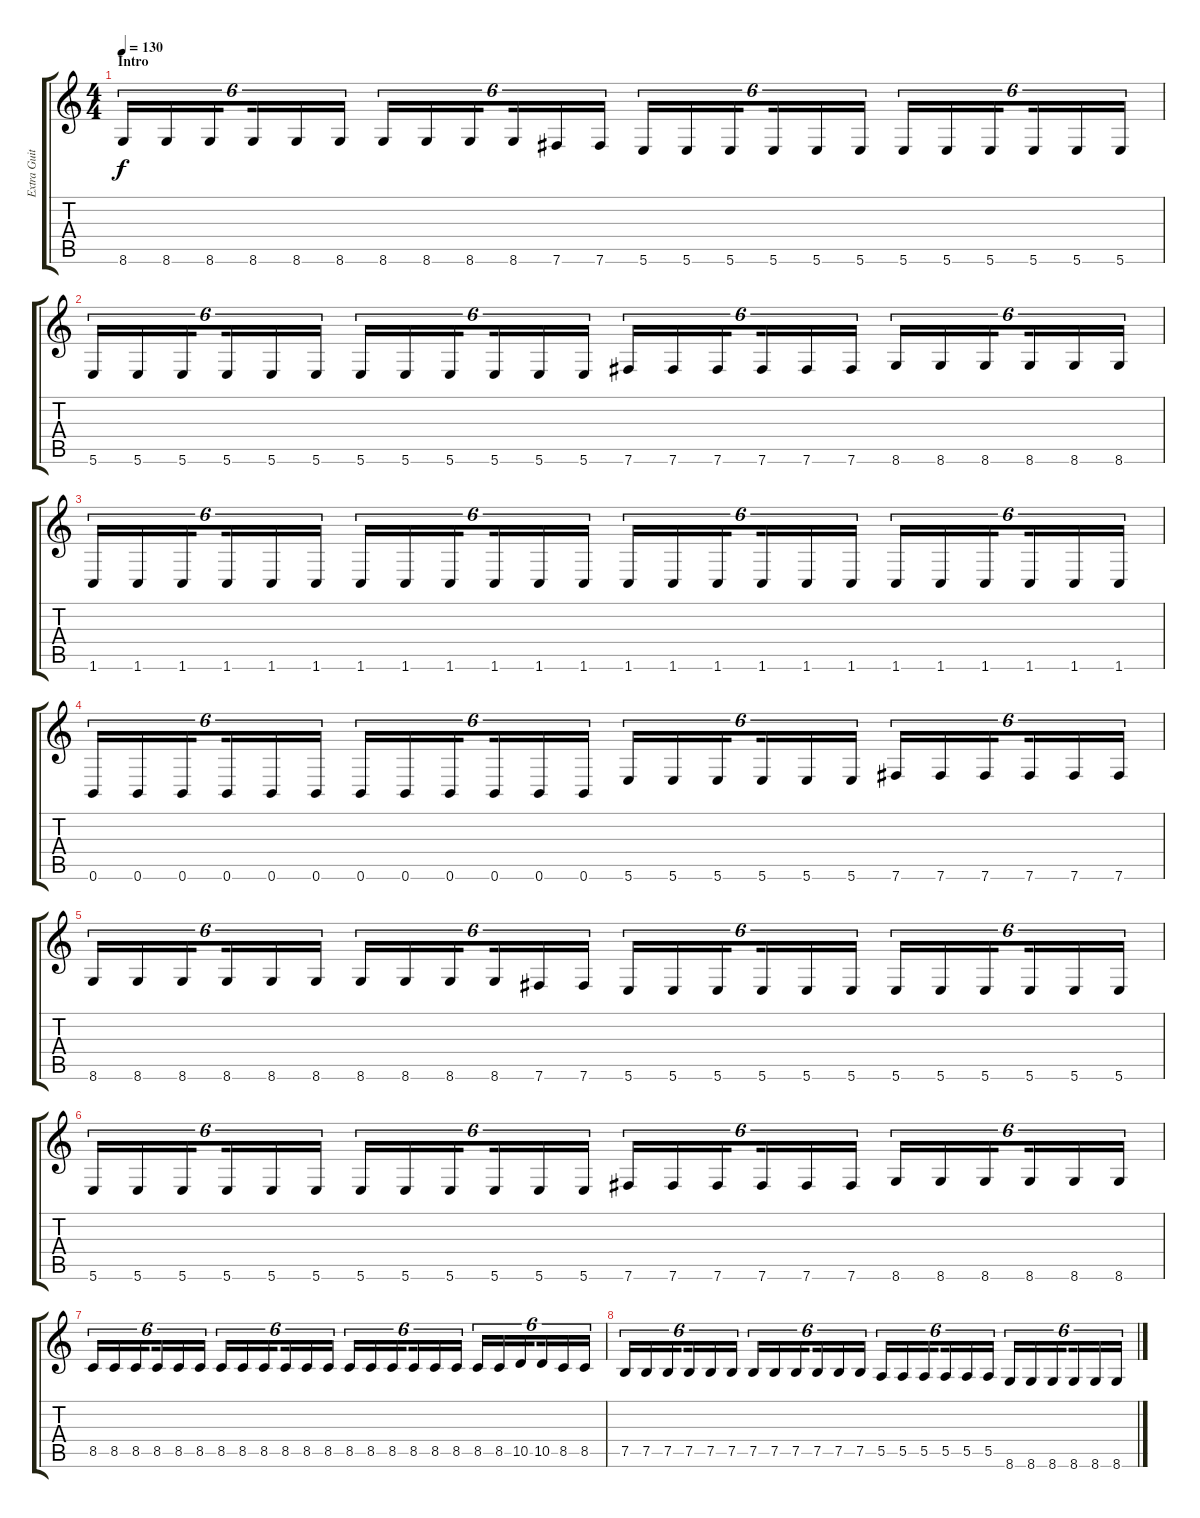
\track ("Extra Guitar" "Extra Guit") {instrument distortionguitar}
\staff {score tabs}
\tuning (B3 Gb3 D3 A2 E2 B1) {hide}
\ts (4 4)
\section ("" "Intro")
\tempo 130
\clef g2
\ks c
8.6.16{tu (6 4) dy f instrument distortionguitar} 8.6.16{tu (6 4)} 8.6.16{tu (6 4) beam splitsecondary} 8.6.16{tu (6 4)} 8.6.16{tu (6 4)} 8.6.16{tu (6 4)} 8.6.16{tu (6 4)} 8.6.16{tu (6 4)} 8.6.16{tu (6 4) beam splitsecondary} 8.6.16{tu (6 4)} 7.6.16{tu (6 4)} 7.6.16{tu (6 4)} 5.6.16{tu (6 4)} 5.6.16{tu (6 4)} 5.6.16{tu (6 4) beam splitsecondary} 5.6.16{tu (6 4)} 5.6.16{tu (6 4)} 5.6.16{tu (6 4)} 5.6.16{tu (6 4)} 5.6.16{tu (6 4)} 5.6.16{tu (6 4) beam splitsecondary} 5.6.16{tu (6 4)} 5.6.16{tu (6 4)} 5.6.16{tu (6 4)} |
5.6.16{tu (6 4)} 5.6.16{tu (6 4)} 5.6.16{tu (6 4) beam splitsecondary} 5.6.16{tu (6 4)} 5.6.16{tu (6 4)} 5.6.16{tu (6 4)} 5.6.16{tu (6 4)} 5.6.16{tu (6 4)} 5.6.16{tu (6 4) beam splitsecondary} 5.6.16{tu (6 4)} 5.6.16{tu (6 4)} 5.6.16{tu (6 4)} 7.6.16{tu (6 4)} 7.6.16{tu (6 4)} 7.6.16{tu (6 4) beam splitsecondary} 7.6.16{tu (6 4)} 7.6.16{tu (6 4)} 7.6.16{tu (6 4)} 8.6.16{tu (6 4)} 8.6.16{tu (6 4)} 8.6.16{tu (6 4) beam splitsecondary} 8.6.16{tu (6 4)} 8.6.16{tu (6 4)} 8.6.16{tu (6 4)} |
1.6.16{tu (6 4)} 1.6.16{tu (6 4)} 1.6.16{tu (6 4) beam splitsecondary} 1.6.16{tu (6 4)} 1.6.16{tu (6 4)} 1.6.16{tu (6 4)} 1.6.16{tu (6 4)} 1.6.16{tu (6 4)} 1.6.16{tu (6 4) beam splitsecondary} 1.6.16{tu (6 4)} 1.6.16{tu (6 4)} 1.6.16{tu (6 4)} 1.6.16{tu (6 4)} 1.6.16{tu (6 4)} 1.6.16{tu (6 4) beam splitsecondary} 1.6.16{tu (6 4)} 1.6.16{tu (6 4)} 1.6.16{tu (6 4)} 1.6.16{tu (6 4)} 1.6.16{tu (6 4)} 1.6.16{tu (6 4) beam splitsecondary} 1.6.16{tu (6 4)} 1.6.16{tu (6 4)} 1.6.16{tu (6 4)} |
0.6.16{tu (6 4)} 0.6.16{tu (6 4)} 0.6.16{tu (6 4) beam splitsecondary} 0.6.16{tu (6 4)} 0.6.16{tu (6 4)} 0.6.16{tu (6 4)} 0.6.16{tu (6 4)} 0.6.16{tu (6 4)} 0.6.16{tu (6 4) beam splitsecondary} 0.6.16{tu (6 4)} 0.6.16{tu (6 4)} 0.6.16{tu (6 4)} 5.6.16{tu (6 4)} 5.6.16{tu (6 4)} 5.6.16{tu (6 4) beam splitsecondary} 5.6.16{tu (6 4)} 5.6.16{tu (6 4)} 5.6.16{tu (6 4)} 7.6.16{tu (6 4)} 7.6.16{tu (6 4)} 7.6.16{tu (6 4) beam splitsecondary} 7.6.16{tu (6 4)} 7.6.16{tu (6 4)} 7.6.16{tu (6 4)} |
8.6.16{tu (6 4)} 8.6.16{tu (6 4)} 8.6.16{tu (6 4) beam splitsecondary} 8.6.16{tu (6 4)} 8.6.16{tu (6 4)} 8.6.16{tu (6 4)} 8.6.16{tu (6 4)} 8.6.16{tu (6 4)} 8.6.16{tu (6 4) beam splitsecondary} 8.6.16{tu (6 4)} 7.6.16{tu (6 4)} 7.6.16{tu (6 4)} 5.6.16{tu (6 4)} 5.6.16{tu (6 4)} 5.6.16{tu (6 4) beam splitsecondary} 5.6.16{tu (6 4)} 5.6.16{tu (6 4)} 5.6.16{tu (6 4)} 5.6.16{tu (6 4)} 5.6.16{tu (6 4)} 5.6.16{tu (6 4) beam splitsecondary} 5.6.16{tu (6 4)} 5.6.16{tu (6 4)} 5.6.16{tu (6 4)} |
5.6.16{tu (6 4)} 5.6.16{tu (6 4)} 5.6.16{tu (6 4) beam splitsecondary} 5.6.16{tu (6 4)} 5.6.16{tu (6 4)} 5.6.16{tu (6 4)} 5.6.16{tu (6 4)} 5.6.16{tu (6 4)} 5.6.16{tu (6 4) beam splitsecondary} 5.6.16{tu (6 4)} 5.6.16{tu (6 4)} 5.6.16{tu (6 4)} 7.6.16{tu (6 4)} 7.6.16{tu (6 4)} 7.6.16{tu (6 4) beam splitsecondary} 7.6.16{tu (6 4)} 7.6.16{tu (6 4)} 7.6.16{tu (6 4)} 8.6.16{tu (6 4)} 8.6.16{tu (6 4)} 8.6.16{tu (6 4) beam splitsecondary} 8.6.16{tu (6 4)} 8.6.16{tu (6 4)} 8.6.16{tu (6 4)} |
8.5.16{tu (6 4)} 8.5.16{tu (6 4)} 8.5.16{tu (6 4) beam splitsecondary} 8.5.16{tu (6 4)} 8.5.16{tu (6 4)} 8.5.16{tu (6 4)} 8.5.16{tu (6 4)} 8.5.16{tu (6 4)} 8.5.16{tu (6 4) beam splitsecondary} 8.5.16{tu (6 4)} 8.5.16{tu (6 4)} 8.5.16{tu (6 4)} 8.5.16{tu (6 4)} 8.5.16{tu (6 4)} 8.5.16{tu (6 4) beam splitsecondary} 8.5.16{tu (6 4)} 8.5.16{tu (6 4)} 8.5.16{tu (6 4)} 8.5.16{tu (6 4)} 8.5.16{tu (6 4)} 10.5.16{tu (6 4) beam splitsecondary} 10.5.16{tu (6 4)} 8.5.16{tu (6 4)} 8.5.16{tu (6 4)} |
7.5.16{tu (6 4)} 7.5.16{tu (6 4)} 7.5.16{tu (6 4) beam splitsecondary} 7.5.16{tu (6 4)} 7.5.16{tu (6 4)} 7.5.16{tu (6 4)} 7.5.16{tu (6 4)} 7.5.16{tu (6 4)} 7.5.16{tu (6 4) beam splitsecondary} 7.5.16{tu (6 4)} 7.5.16{tu (6 4)} 7.5.16{tu (6 4)} 5.5.16{tu (6 4)} 5.5.16{tu (6 4)} 5.5.16{tu (6 4) beam splitsecondary} 5.5.16{tu (6 4)} 5.5.16{tu (6 4)} 5.5.16{tu (6 4)} 8.6.16{tu (6 4)} 8.6.16{tu (6 4)} 8.6.16{tu (6 4) beam splitsecondary} 8.6.16{tu (6 4)} 8.6.16{tu (6 4)} 8.6.16{tu (6 4)}
